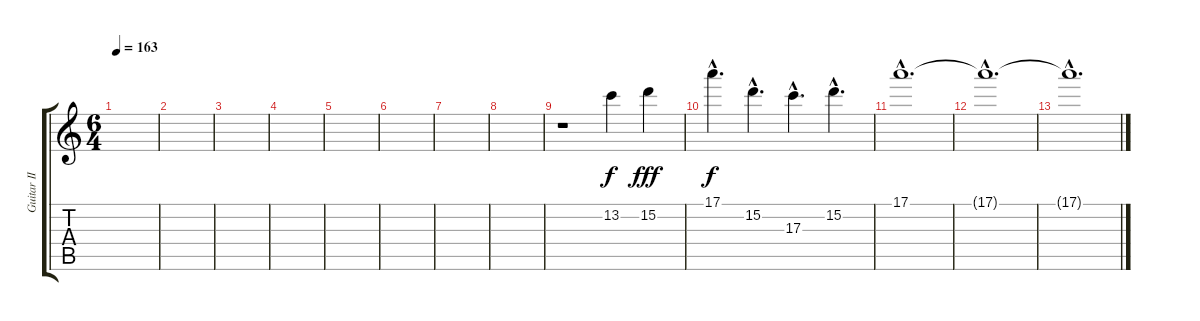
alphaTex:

\track ("Guitar II" "Guitar II") {instrument distortionguitar}
\staff {score tabs}
\tuning (E4 B3 G3 D3 A2 D2) {hide}
\ts (6 4)
\tempo 163
\clef g2
\ks c
|
|
|
|
|
|
|
|
r.1 13.2.4 15.2.4{dy fff} |
17.1{hac}.4{d dy f} 15.2{hac}.4{d} 17.3{hac}.4{d} 15.2{hac}.4{d} |
17.1{hac}.1{d} |
17.1{hac t}.1{d} |
17.1{hac t}.1{d}
